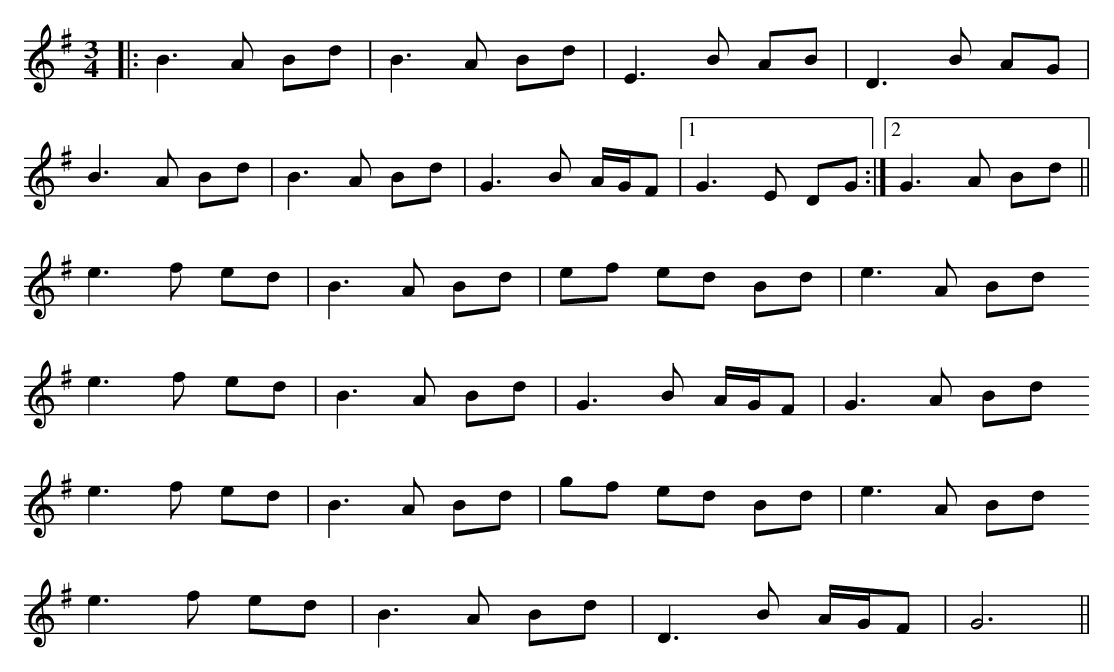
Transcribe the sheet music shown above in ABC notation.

X:1
M:3/4
K:G
|:B3A Bd|B3A Bd|E3B AB|D3B AG|
B3A Bd|B3A Bd|G3B A/G/F|1 G3E DG:|2 G3A Bd||
e3f ed|B3A Bd|ef ed Bd|e3A Bd
e3f ed|B3A Bd|G3B A/G/F|G3A Bd
e3f ed|B3A Bd|gf ed Bd|e3A Bd
e3f ed|B3A Bd|D3B A/G/F|G6||
